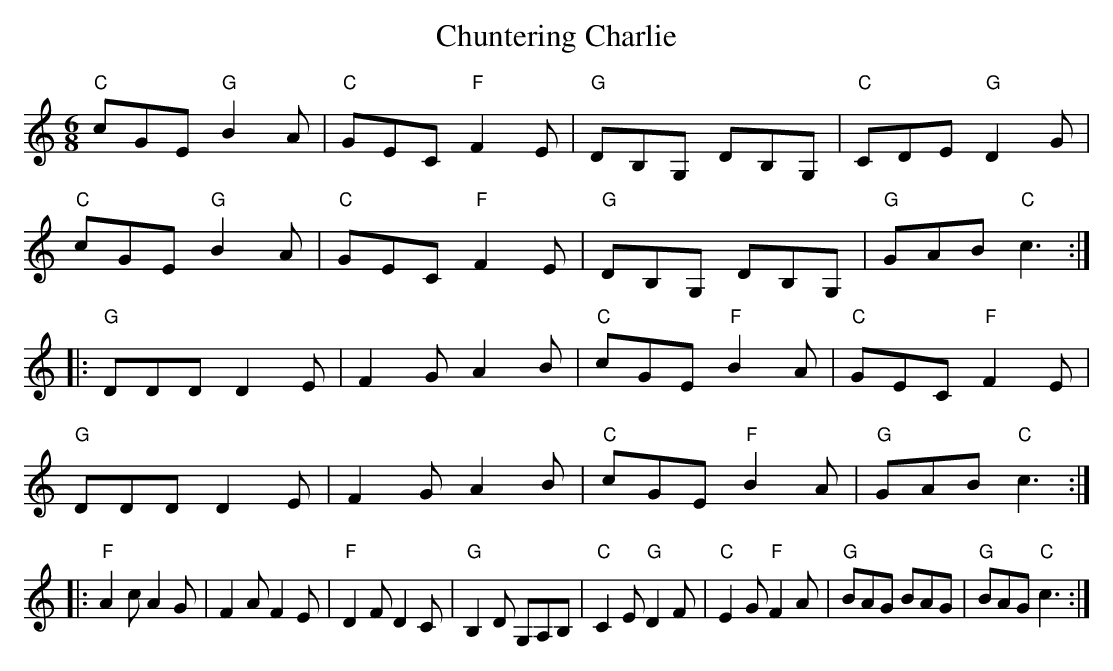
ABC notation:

X:1
T:Chuntering Charlie
M:6/8
K:C
"C"cGE "G"B2A|"C"GEC "F"F2E|"G"DB,G, DB,G,|"C"CDE "G"D2G|
"C"cGE "G"B2A|"C"GEC "F"F2E|"G"DB,G, DB,G,|"G"GAB "C"c3::
"G"DDD D2E|F2G A2B|"C"cGE "F"B2A|"C"GEC "F"F2E|
"G"DDD D2E|F2G A2B|"C"cGE "F"B2A|"G"GAB "C"c3::
"F"A2c A2G|F2A F2E|"F"D2F D2C|"G"B,2D G,A,B,|"C"C2E "G"D2F|"C"E2G "F"F2A|\
"G"BAG BAG|"G"BAG "C"c3:|
